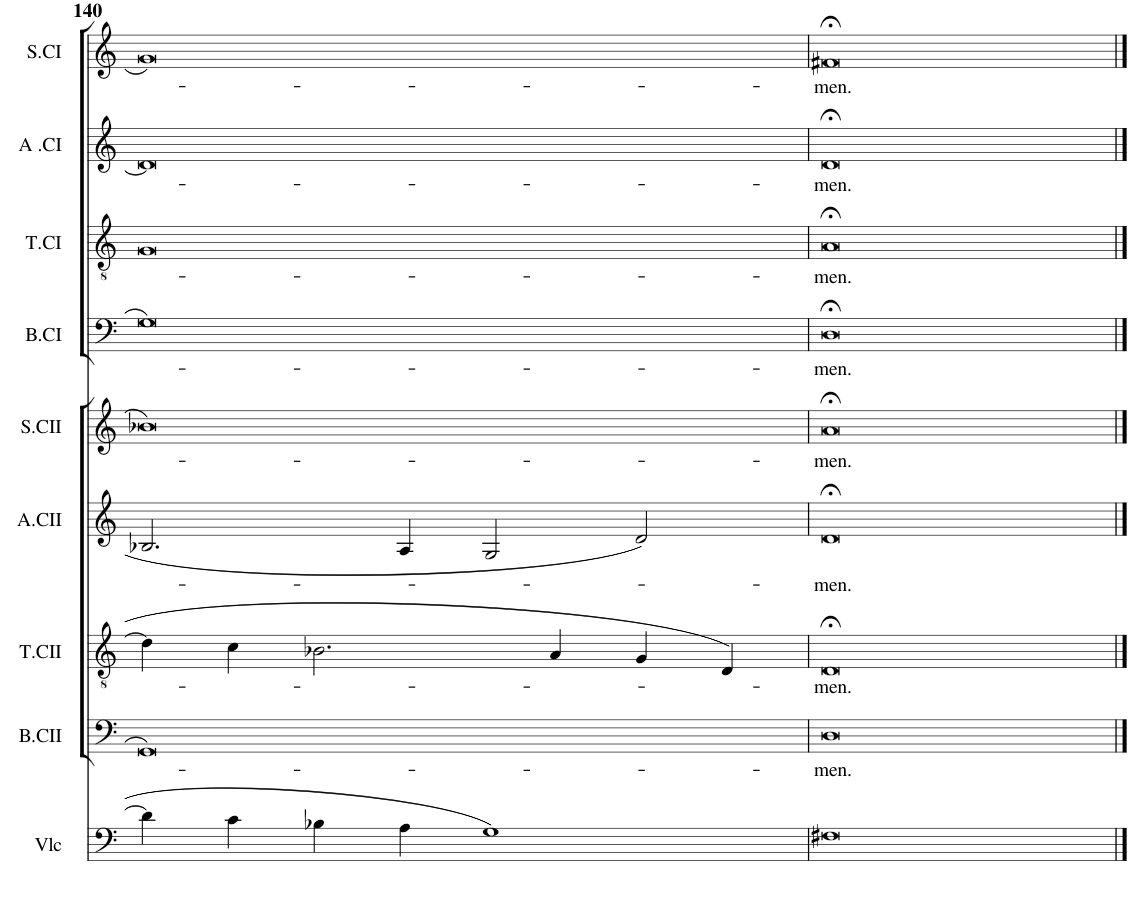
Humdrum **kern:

**kern	**kern	**text	**kern	**text	**kern	**text	**kern	**text	**kern	**text	**kern	**text	**kern	**text	**kern	**text
*part9	*part8	*part8	*part7	*part7	*part6	*part6	*part5	*part5	*part4	*part4	*part3	*part3	*part2	*part2	*part1	*part1
*staff9	*staff8	*staff8	*staff7	*staff7	*staff6	*staff6	*staff5	*staff5	*staff4	*staff4	*staff3	*staff3	*staff2	*staff2	*staff1	*staff1
*I"Violoncelle	*I"Basse CII	*	*I"Ténor CII	*	*I"Alto CII	*	*I"Soprano CII	*	*I"Basse CI	*	*I"Tenor CI	*	*I"Alto CI	*	*I"Soprano CI	*
*I'Vlc	*I'B.CII	*	*I'T.CII	*	*I'A.CII	*	*I'S.CII	*	*I'B.CI	*	*I'T.CI	*	*I'A .CI	*	*I'S.CI	*
!!LO:PB:g=z
*clefF4	*clefF4	*	*clefGv2	*	*clefG2	*	*clefG2	*	*clefF4	*	*clefGv2	*	*clefG2	*	*clefG2	*
*k[]	*k[]	*	*k[]	*	*k[]	*	*k[]	*	*k[]	*	*k[]	*	*k[]	*	*k[]	*
*M4/2	*M4/2	*	*M4/2	*	*M4/2	*	*M4/2	*	*M4/2	*	*M4/2	*	*M4/2	*	*M4/2	*
=140	=140	=140	=140	=140	=140	=140	=140	=140	=140	=140	=140	=140	=140	=140	=140	=140
4d\]	0GG	.	4d\]	.	2.B-X/	.	0b-X	.	0G	.	0G	.	0d]	.	0g	.
4c\	.	.	4c\	.	.	.	.	.	.	.	.	.	.	.	.	.
4B-X\	.	.	2.B-X\	.	.	.	.	.	.	.	.	.	.	.	.	.
4A\	.	.	.	.	4A/	.	.	.	.	.	.	.	.	.	.	.
1G	.	.	.	.	2G/	.	.	.	.	.	.	.	.	.	.	.
.	.	.	4A/	.	.	.	.	.	.	.	.	.	.	.	.	.
.	.	.	4G/	.	2d/	.	.	.	.	.	.	.	.	.	.	.
.	.	.	4D/	.	.	.	.	.	.	.	.	.	.	.	.	.
=141	=141	=141	=141	=141	=141	=141	=141	=141	=141	=141	=141	=141	=141	=141	=141	=141
!	!	!LO:LY:b	!	!LO:LY:b	!	!LO:LY:b	!	!LO:LY:b	!	!LO:LY:b	!	!LO:LY:b	!	!LO:LY:b	!	!LO:LY:b
0F#X	0D	-men.	0D;<	-men.	0d;<	-men.	0a;<	-men.	0D;<	-men.	0A;<	-men.	0d;<	-men.	0f#X;<	-men.
==	==	==	==	==	==	==	==	==	==	==	==	==	==	==	==	==
*-	*-	*-	*-	*-	*-	*-	*-	*-	*-	*-	*-	*-	*-	*-	*-	*-
